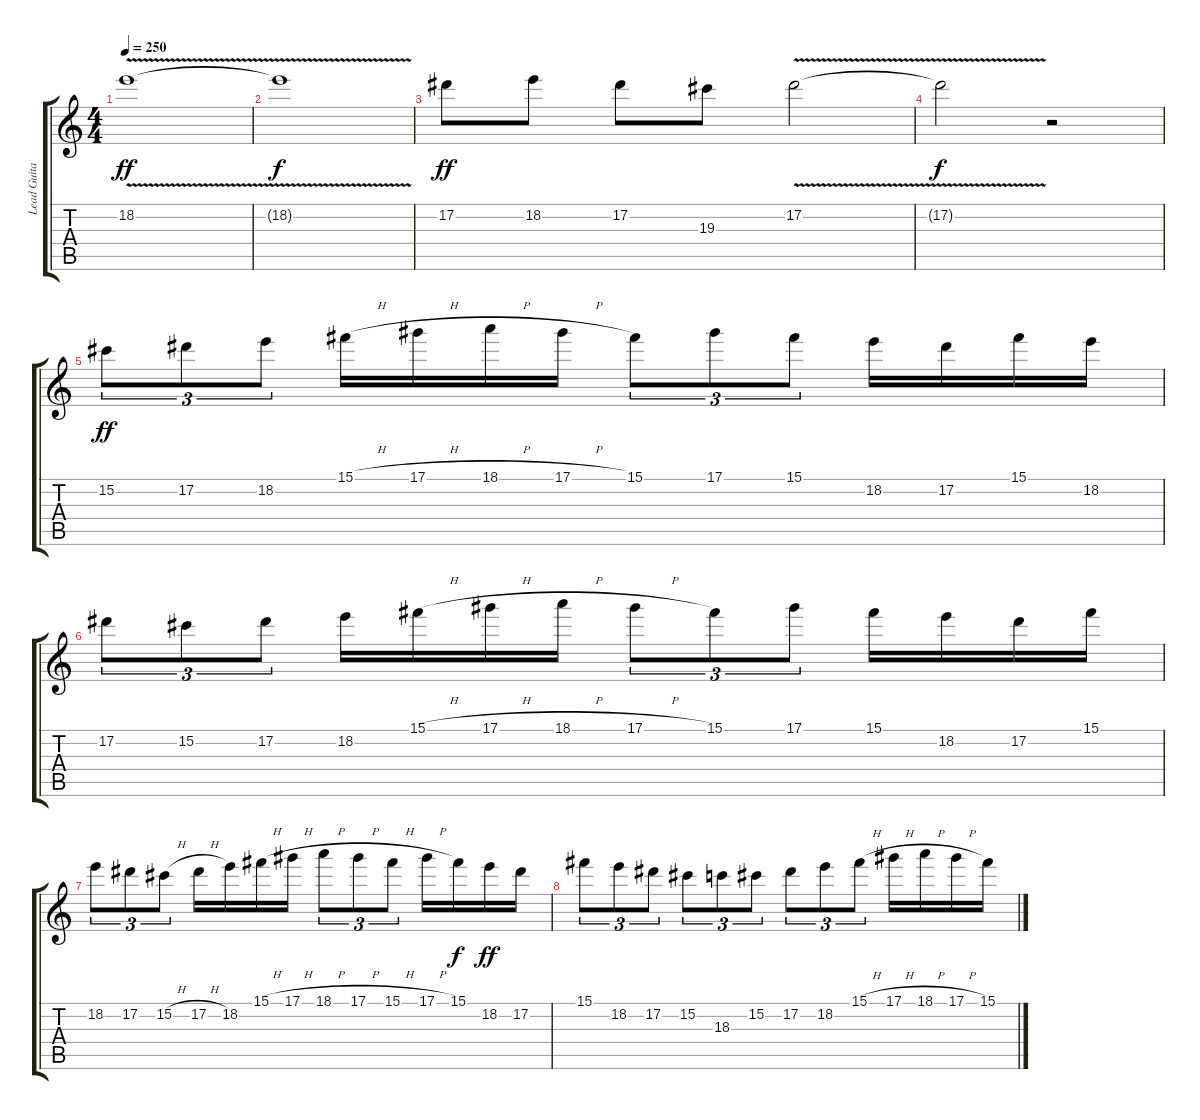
\track ("Lead Guitar" "Lead Guita") {instrument distortionguitar}
\staff {score tabs}
\tuning (Eb4 Bb3 Gb3 Db3 Ab2 Eb2) {hide}
\ts (4 4)
\tempo 250
\clef g2
\ks c
18.2{v}.1{dy ff} |
18.2{t}.1{dy f} |
17.2.8{dy ff} 18.2.8 17.2.8 19.3.8 17.2{v}.2 |
17.2{t}.2{dy f} r.2 |
15.2.8{tu (3 2) dy ff} 17.2.8{tu (3 2)} 18.2.8{tu (3 2)} 15.1{h}.16 17.1{h}.16 18.1{h}.16 17.1{h}.16 15.1.8{tu (3 2)} 17.1.8{tu (3 2)} 15.1.8{tu (3 2)} 18.2.16 17.2.16 15.1.16 18.2.16 |
17.2.8{tu (3 2)} 15.2.8{tu (3 2)} 17.2.8{tu (3 2)} 18.2.16 15.1{h}.16 17.1{h}.16 18.1{h}.16 17.1{h}.8{tu (3 2)} 15.1.8{tu (3 2)} 17.1.8{tu (3 2)} 15.1.16 18.2.16 17.2.16 15.1.16 |
18.2.8{tu (3 2)} 17.2.8{tu (3 2)} 15.2{h}.8{tu (3 2)} 17.2{h}.16 18.2.16 15.1{h}.16 17.1{h}.16 18.1{h}.8{tu (3 2)} 17.1{h}.8{tu (3 2)} 15.1{h}.8{tu (3 2)} 17.1{h}.16 15.1.16{dy f} 18.2.16{dy ff} 17.2.16 |
15.1.8{tu (3 2)} 18.2.8{tu (3 2)} 17.2.8{tu (3 2)} 15.2.8{tu (3 2)} 18.3.8{tu (3 2)} 15.2.8{tu (3 2)} 17.2.8{tu (3 2)} 18.2.8{tu (3 2)} 15.1{h}.8{tu (3 2)} 17.1{h}.16 18.1{h}.16 17.1{h}.16 15.1.16
